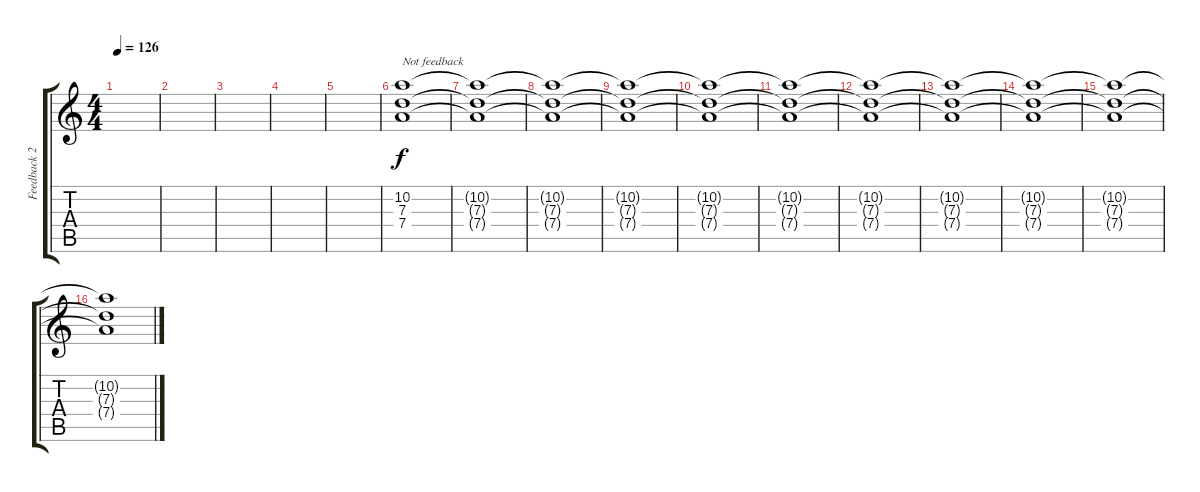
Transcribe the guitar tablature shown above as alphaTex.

\track ("Feedback 2" "Feedback 2") {instrument distortionguitar}
\staff {score tabs}
\tuning (E4 B3 G3 D3 A2 D2) {hide}
\ts (4 4)
\tempo 126
\clef g2
\ks c
|
|
|
|
|
(10.2 7.3 7.4).1{txt "Not feedback" dy f volume 7 instrument electricguitarjazz} |
(10.2{t} 7.3{t} 7.4{t}).1 |
(10.2{t} 7.3{t} 7.4{t}).1 |
(10.2{t} 7.3{t} 7.4{t}).1 |
(10.2{t} 7.3{t} 7.4{t}).1 |
(10.2{t} 7.3{t} 7.4{t}).1 |
(10.2{t} 7.3{t} 7.4{t}).1 |
(10.2{t} 7.3{t} 7.4{t}).1 |
(10.2{t} 7.3{t} 7.4{t}).1 |
(10.2{t} 7.3{t} 7.4{t}).1 |
(10.2{t} 7.3{t} 7.4{t}).1
